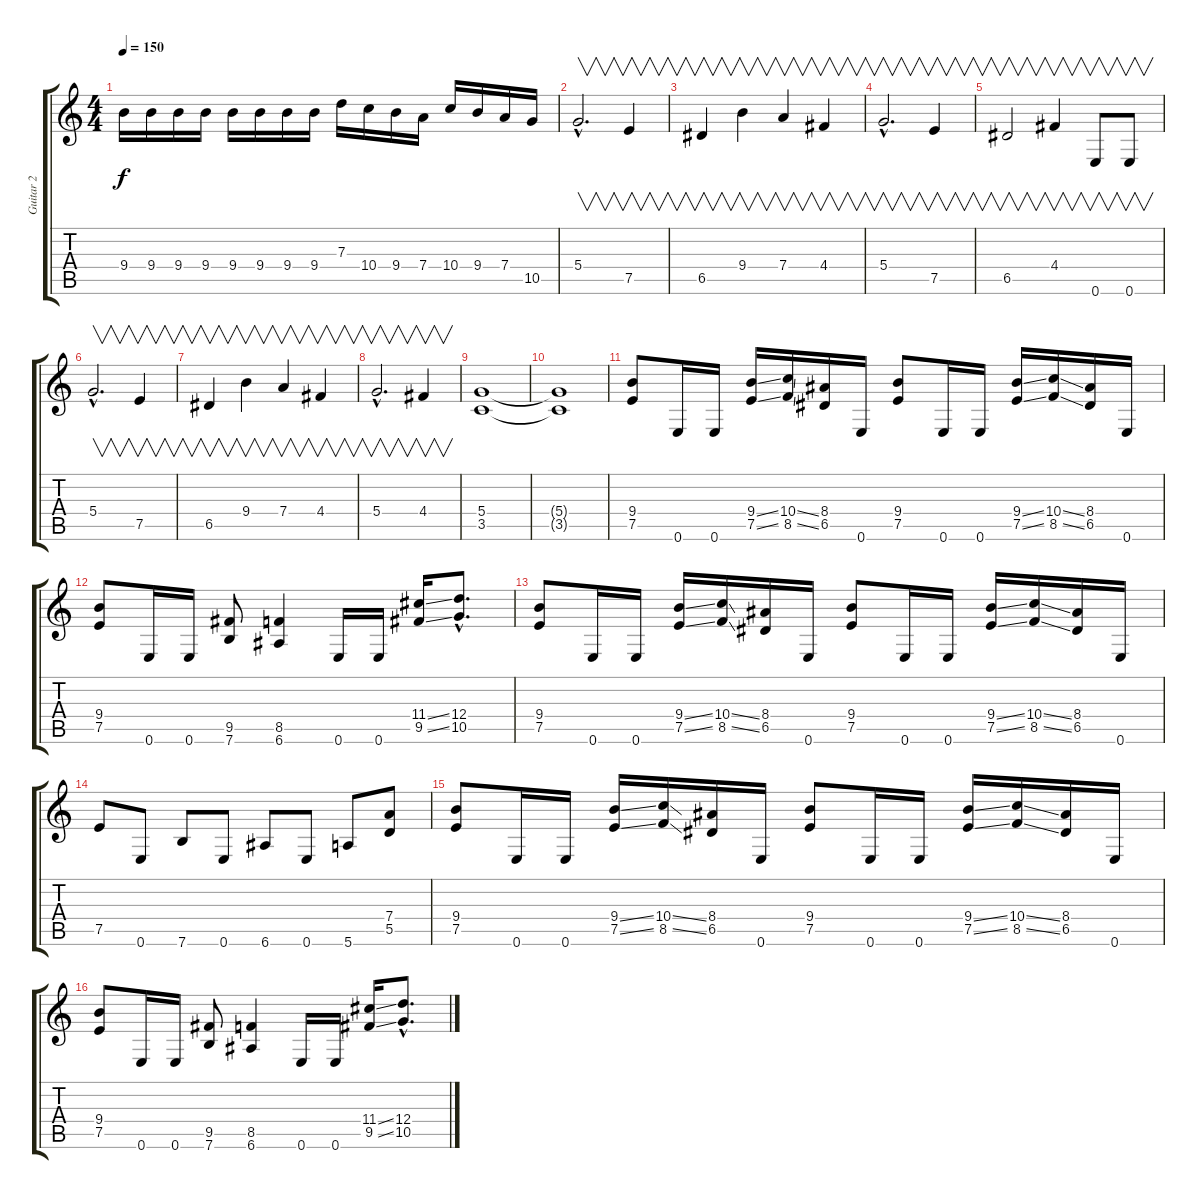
\track ("Guitar 2" "Guitar 2") {instrument distortionguitar}
\staff {score tabs}
\tuning (E4 B3 G3 D3 A2 E2) {hide}
\ts (4 4)
\tempo 150
\clef g2
\ks c
9.4.16{dy f} 9.4.16 9.4.16 9.4.16 9.4.16 9.4.16 9.4.16 9.4.16 7.3.16 10.4.16 9.4.16 7.4.16 10.4.16 9.4.16 7.4.16 10.5.16 |
5.4{hac}.2{v d} 7.5.4{v} |
6.5.4{v} 9.4.4{v} 7.4.4{v} 4.4.4{v} |
5.4{hac}.2{v d} 7.5.4{v} |
6.5.2{v} 4.4.4{v} 0.6.8{v} 0.6.8{v} |
5.4{hac}.2{v d} 7.5.4{v} |
6.5.4{v} 9.4.4{v} 7.4.4{v} 4.4.4{v} |
5.4{hac}.2{v d} 4.4.4{v} |
(5.4 3.5).1 |
(5.4{t} 3.5{t}).1 |
(9.4 7.5).8 0.6.16 0.6.16 (9.4{ss} 7.5{ss}).16 (10.4{ss} 8.5{ss}).16 (8.4 6.5).16 0.6.16 (9.4 7.5).8 0.6.16 0.6.16 (9.4{ss} 7.5{ss}).16 (10.4{ss} 8.5{ss}).16 (8.4 6.5).16 0.6.16 |
(9.4 7.5).8 0.6.16 0.6.16 (9.5 7.6).8 (8.5 6.6).4 0.6.16 0.6.16 (11.4{ss} 9.5{ss}).16 (12.4{hac} 10.5{hac}).8{d} |
(9.4 7.5).8 0.6.16 0.6.16 (9.4{ss} 7.5{ss}).16 (10.4{ss} 8.5{ss}).16 (8.4 6.5).16 0.6.16 (9.4 7.5).8 0.6.16 0.6.16 (9.4{ss} 7.5{ss}).16 (10.4{ss} 8.5{ss}).16 (8.4 6.5).16 0.6.16 |
7.5.8 0.6.8 7.6.8 0.6.8 6.6.8 0.6.8 5.6.8 (7.4 5.5).8 |
(9.4 7.5).8 0.6.16 0.6.16 (9.4{ss} 7.5{ss}).16 (10.4{ss} 8.5{ss}).16 (8.4 6.5).16 0.6.16 (9.4 7.5).8 0.6.16 0.6.16 (9.4{ss} 7.5{ss}).16 (10.4{ss} 8.5{ss}).16 (8.4 6.5).16 0.6.16 |
(9.4 7.5).8 0.6.16 0.6.16 (9.5 7.6).8 (8.5 6.6).4 0.6.16 0.6.16 (11.4{ss} 9.5{ss}).16 (12.4{hac} 10.5{hac}).8{d}
